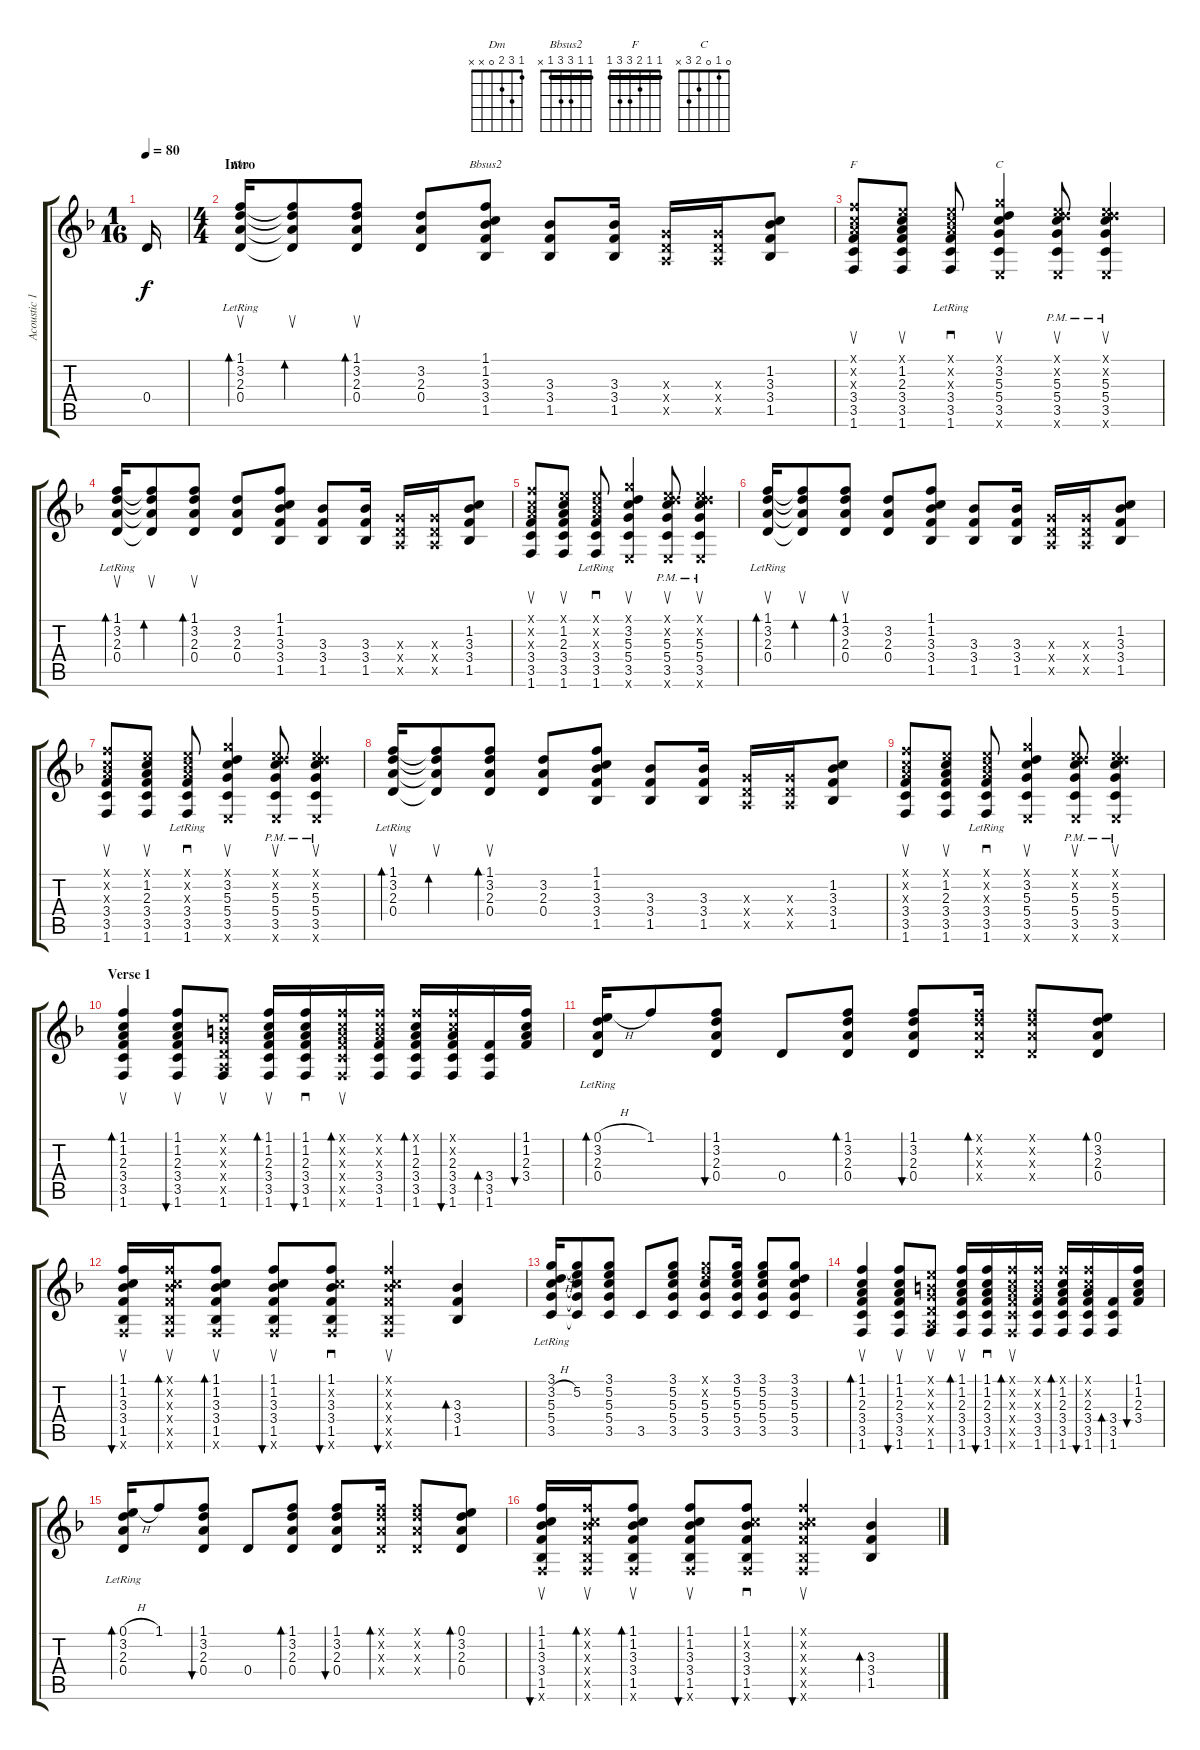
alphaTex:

\track ("Acoustic 1" "Acoustic 1") {instrument acousticguitarnylon}
\staff {score tabs}
\tuning (E4 B3 G3 D3 A2 E2) {hide}
\chord ("Dm" 1 3 2 0 x x)
\chord ("Bbsus2" 1 1 3 3 1 x) {barre 1}
\chord ("F" 1 1 2 3 3 1) {barre 1}
\chord ("C" 0 1 0 2 3 x)
\ts (1 16)
\tempo 80
\clef g2
\ks dminor
0.4.16{dy f instrument acousticguitarnylon} |
\ts (4 4)
\section ("" "Intro")
(1.1{lr} 3.2 2.3{lr} 0.4{lr}).16{su bd 60 ch "Dm"} (1.1{t} 3.2{t} 2.3{t} 0.4{t}).8{su bd 30} (1.1 3.2 2.3 0.4).8{su bd 60} (3.2 2.3 0.4).8 (1.1 1.2 3.3 3.4 1.5).8{ch "Bbsus2"} (3.3 3.4 1.5).8 (3.3 3.4 1.5).16 (0.3{x} 0.4{x} 0.5{x}).16 (0.3{x} 0.4{x} 0.5{x}).16 (1.2 3.3 3.4 1.5).8 |
(1.1{x} 1.2{x} 2.3{x} 3.4 3.5 1.6).8{su ch "F"} (0.1{x} 1.2 2.3 3.4 3.5 1.6).8{su} (0.1{x} 1.2{x} 2.3{x} 3.4{lr} 3.5{lr} 1.6).8{sd} (3.1{x} 3.2 5.3 5.4 3.5 0.6{x}).4{su ch "C"} (0.1{x} 3.2{x} 5.3{pm} 5.4 3.5 0.6{x}).8{su} (0.1{x} 3.2{x} 5.3{pm} 5.4 3.5 0.6{x}).4{su} |
(1.1{lr} 3.2 2.3{lr} 0.4{lr}).16{su bd 60} (1.1{t} 3.2{t} 2.3{t} 0.4{t}).8{su bd 30} (1.1 3.2 2.3 0.4).8{su bd 60} (3.2 2.3 0.4).8 (1.1 1.2 3.3 3.4 1.5).8 (3.3 3.4 1.5).8 (3.3 3.4 1.5).16 (0.3{x} 0.4{x} 0.5{x}).16 (0.3{x} 0.4{x} 0.5{x}).16 (1.2 3.3 3.4 1.5).8 |
(1.1{x} 1.2{x} 2.3{x} 3.4 3.5 1.6).8{su} (0.1{x} 1.2 2.3 3.4 3.5 1.6).8{su} (0.1{x} 1.2{x} 2.3{x} 3.4{lr} 3.5{lr} 1.6).8{sd} (3.1{x} 3.2 5.3 5.4 3.5 0.6{x}).4{su} (0.1{x} 3.2{x} 5.3{pm} 5.4 3.5 0.6{x}).8{su} (0.1{x} 3.2{x} 5.3{pm} 5.4 3.5 0.6{x}).4{su} |
(1.1{lr} 3.2 2.3{lr} 0.4{lr}).16{su bd 60} (1.1{t} 3.2{t} 2.3{t} 0.4{t}).8{su bd 30} (1.1 3.2 2.3 0.4).8{su bd 60} (3.2 2.3 0.4).8 (1.1 1.2 3.3 3.4 1.5).8 (3.3 3.4 1.5).8 (3.3 3.4 1.5).16 (0.3{x} 0.4{x} 0.5{x}).16 (0.3{x} 0.4{x} 0.5{x}).16 (1.2 3.3 3.4 1.5).8 |
(1.1{x} 1.2{x} 2.3{x} 3.4 3.5 1.6).8{su} (0.1{x} 1.2 2.3 3.4 3.5 1.6).8{su} (0.1{x} 1.2{x} 2.3{x} 3.4{lr} 3.5{lr} 1.6).8{sd} (3.1{x} 3.2 5.3 5.4 3.5 0.6{x}).4{su} (0.1{x} 3.2{x} 5.3{pm} 5.4 3.5 0.6{x}).8{su} (0.1{x} 3.2{x} 5.3{pm} 5.4 3.5 0.6{x}).4{su} |
(1.1{lr} 3.2 2.3{lr} 0.4{lr}).16{su bd 60} (1.1{t} 3.2{t} 2.3{t} 0.4{t}).8{su bd 30} (1.1 3.2 2.3 0.4).8{su bd 60} (3.2 2.3 0.4).8 (1.1 1.2 3.3 3.4 1.5).8 (3.3 3.4 1.5).8 (3.3 3.4 1.5).16 (0.3{x} 0.4{x} 0.5{x}).16 (0.3{x} 0.4{x} 0.5{x}).16 (1.2 3.3 3.4 1.5).8 |
(1.1{x} 1.2{x} 2.3{x} 3.4 3.5 1.6).8{su} (0.1{x} 1.2 2.3 3.4 3.5 1.6).8{su} (0.1{x} 1.2{x} 2.3{x} 3.4{lr} 3.5{lr} 1.6).8{sd} (3.1{x} 3.2 5.3 5.4 3.5 0.6{x}).4{su} (0.1{x} 3.2{x} 5.3{pm} 5.4 3.5 0.6{x}).8{su} (0.1{x} 3.2{x} 5.3{pm} 5.4 3.5 0.6{x}).4{su} |
\section ("" "Verse 1")
(1.1 1.2 2.3 3.4 3.5 1.6).4{su bd 60} (1.1 1.2 2.3 3.4 3.5 1.6).8{su bu 60} (0.1{x} 0.2{x} 0.3{x} 0.4{x} 0.5{x} 1.6).8{su} (1.1 1.2 2.3 3.4 3.5 1.6).16{su bd 30} (1.1 1.2 2.3 3.4 3.5 1.6).16{sd bu 30} (1.1{x} 1.2{x} 2.3{x} 3.4{x} 3.5{x} 1.6{x}).16{su bd 30} (1.1{x} 1.2{x} 2.3{x} 3.4 3.5 1.6).16 (1.1{x} 1.2 2.3 3.4 3.5 1.6).16{bd 30} (1.1{x} 1.2{x} 2.3 3.4 3.5 1.6).16{bu 30} (3.4 3.5 1.6).16{bd 30} (1.1 1.2 2.3 3.4).16{bu 30} |
(0.1{h} 3.2{lr} 2.3{lr} 0.4{lr}).16{bd 30} 1.1.8 (1.1 3.2 2.3 0.4).8{bu 30} 0.4.8 (1.1 3.2 2.3 0.4).8{bd 30} (1.1 3.2 2.3 0.4).8{bu 30} (1.1{x} 3.2{x} 2.3{x} 0.4{x}).16{bd 30} (1.1{x} 3.2{x} 2.3{x} 0.4{x}).8 (0.1 3.2 2.3 0.4).8{bd 30} |
(1.1 1.2 3.3 3.4 1.5 1.6{x}).16{su bu 30} (1.1{x} 1.2{x} 3.3{x} 3.4{x} 1.5{x} 1.6{x}).16{su bd 30} (1.1 1.2 3.3 3.4 1.5 1.6{x}).8{su bd 30} (1.1 1.2 3.3 3.4 1.5 1.6{x}).8{su bu 30} (1.1 1.2{x} 3.3 3.4 1.5 1.6{x}).8{sd bu 30} (1.1{x} 1.2{x} 3.3{x} 3.4{x} 1.5{x} 1.6{x}).4{su bu 30} (3.3 3.4 1.5).4{bd 30} |
(3.1 3.2{h} 5.3{lr} 5.4 3.5).16 (3.1{t} 5.2 5.3{t} 5.4{t} 3.5{t}).8 (3.1 5.2 5.3 5.4 3.5).8 3.5.8 (3.1 5.2 5.3 5.4 3.5).8 (3.1{x} 5.2{x} 5.3 5.4 3.5).8 (3.1 5.2 5.3 5.4 3.5).16 (3.1 5.2 5.3 5.4 3.5).8 (3.1 3.2 5.3 5.4 3.5).8 |
(1.1 1.2 2.3 3.4 3.5 1.6).4{su bd 60} (1.1 1.2 2.3 3.4 3.5 1.6).8{su bu 60} (0.1{x} 0.2{x} 0.3{x} 0.4{x} 0.5{x} 1.6).8{su} (1.1 1.2 2.3 3.4 3.5 1.6).16{su bd 30} (1.1 1.2 2.3 3.4 3.5 1.6).16{sd bu 30} (1.1{x} 1.2{x} 2.3{x} 3.4{x} 3.5{x} 1.6{x}).16{su bd 30} (1.1{x} 1.2{x} 2.3{x} 3.4 3.5 1.6).16 (1.1{x} 1.2 2.3 3.4 3.5 1.6).16{bd 30} (1.1{x} 1.2{x} 2.3 3.4 3.5 1.6).16{bu 30} (3.4 3.5 1.6).16{bd 30} (1.1 1.2 2.3 3.4).16{bu 30} |
(0.1{h} 3.2{lr} 2.3{lr} 0.4{lr}).16{bd 30} 1.1.8 (1.1 3.2 2.3 0.4).8{bu 30} 0.4.8 (1.1 3.2 2.3 0.4).8{bd 30} (1.1 3.2 2.3 0.4).8{bu 30} (1.1{x} 3.2{x} 2.3{x} 0.4{x}).16{bd 30} (1.1{x} 3.2{x} 2.3{x} 0.4{x}).8 (0.1 3.2 2.3 0.4).8{bd 30} |
(1.1 1.2 3.3 3.4 1.5 1.6{x}).16{su bu 30} (1.1{x} 1.2{x} 3.3{x} 3.4{x} 1.5{x} 1.6{x}).16{su bd 30} (1.1 1.2 3.3 3.4 1.5 1.6{x}).8{su bd 30} (1.1 1.2 3.3 3.4 1.5 1.6{x}).8{su bu 30} (1.1 1.2{x} 3.3 3.4 1.5 1.6{x}).8{sd bu 30} (1.1{x} 1.2{x} 3.3{x} 3.4{x} 1.5{x} 1.6{x}).4{su bu 30} (3.3 3.4 1.5).4{bd 30}
